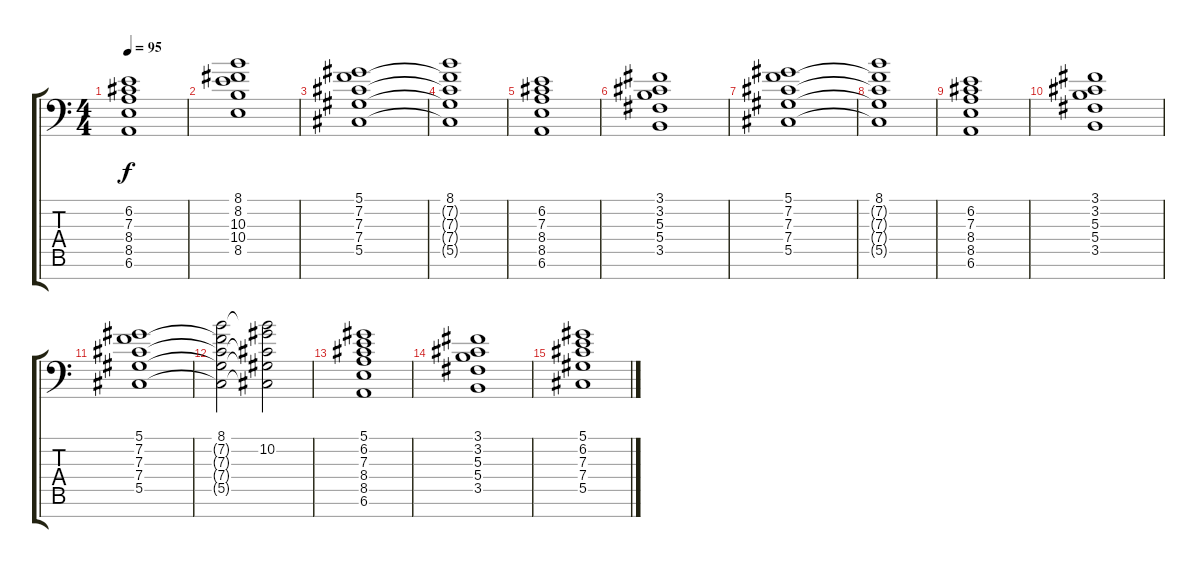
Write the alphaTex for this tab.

\track "" {instrument stringensemble2}
\staff {score tabs}
\tuning (Eb4 Bb3 Gb3 Db3 Ab2 Eb2 Bb1) {hide}
\ts (4 4)
\tempo 95
\clef f4
\ks c
(6.2 7.3 8.4 8.5 6.6).1{dy f volume 11} |
(8.1 8.2 10.3 10.4 8.5).1 |
(5.1 7.2 7.3 7.4 5.5).1 |
(8.1 7.2{t} 7.3{t} 7.4{t} 5.5{t}).1 |
(6.2 7.3 8.4 8.5 6.6).1{volume 11} |
(3.1 3.2 5.3 5.4 3.5).1 |
(5.1 7.2 7.3 7.4 5.5).1 |
(8.1 7.2{t} 7.3{t} 7.4{t} 5.5{t}).1 |
(6.2 7.3 8.4 8.5 6.6).1{volume 11} |
(3.1 3.2 5.3 5.4 3.5).1 |
(5.1 7.2 7.3 7.4 5.5).1 |
(8.1 7.2{t} 7.3{t} 7.4{t} 5.5{t}).2 (8.1{t} 10.2 7.3{t} 7.4{t} 5.5{t}).2 |
(5.1 6.2 7.3 8.4 8.5 6.6).1{volume 11} |
(3.1 3.2 5.3 5.4 3.5).1 |
(5.1 6.2 7.3 7.4 5.5).1{volume 1}
